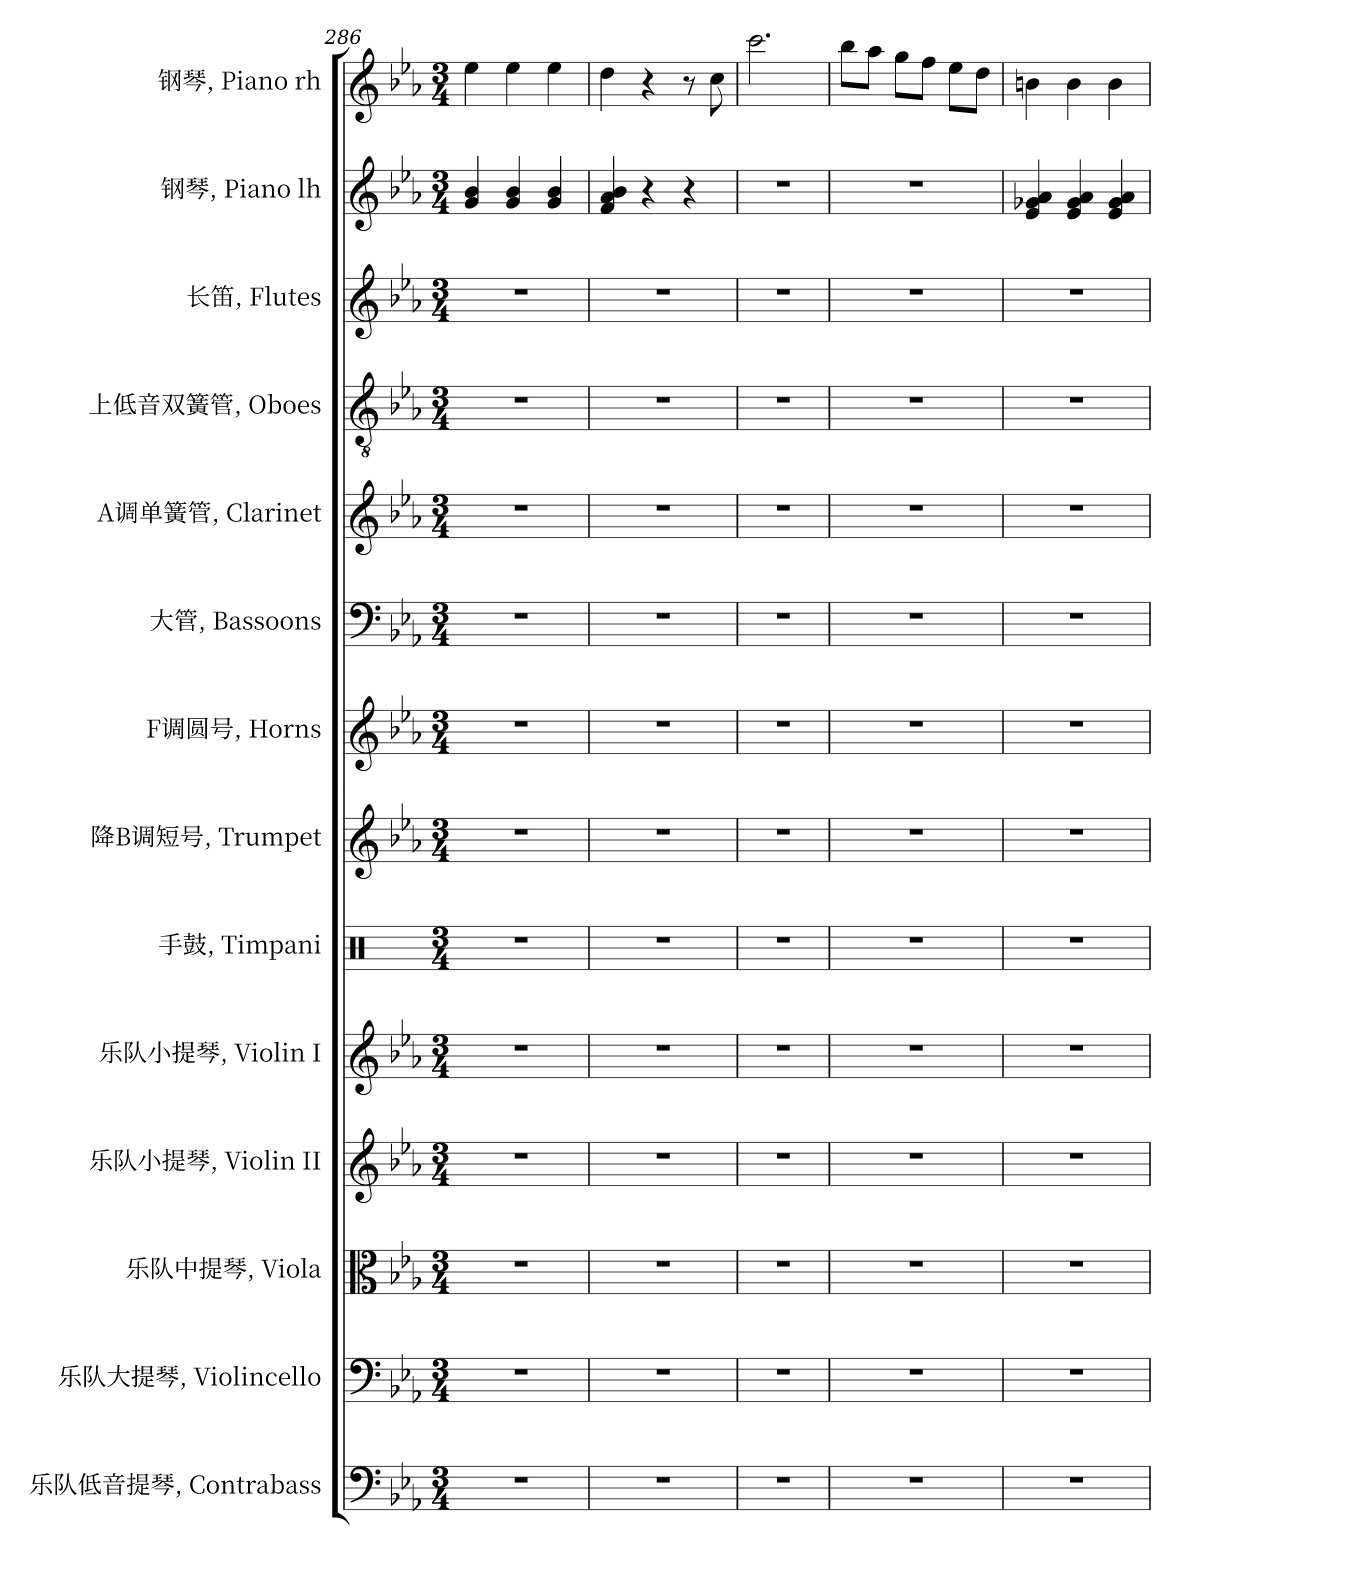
**kern	**kern	**kern	**kern	**kern	**kern	**kern	**kern	**kern	**kern	**kern	**kern	**kern	**kern
*part14	*part13	*part12	*part11	*part10	*part9	*part8	*part7	*part6	*part5	*part4	*part3	*part2	*part1
*staff14	*staff13	*staff12	*staff11	*staff10	*staff9	*staff8	*staff7	*staff6	*staff5	*staff4	*staff3	*staff2	*staff1
*I"乐队低音提琴, Contrabass	*I"乐队大提琴, Violincello	*I"乐队中提琴, Viola	*I"乐队小提琴, Violin II	*I"乐队小提琴, Violin I	*I"手鼓, Timpani	*I"降B调短号, Trumpet	*I"F调圆号, Horns	*I"大管, Bassoons	*I"A调单簧管, Clarinet	*I"上低音双簧管, Oboes	*I"长笛, Flutes	*I"钢琴, Piano lh	*I"钢琴, Piano rh
*I'Cbs.	*	*	*	*	*	*	*I'F Hn.	*I'Bsn.	*I'A Cl.	*	*I'Fl.	*I'Pno.	*I'Pno.
*clefF4	*clefF4	*clefC3	*clefG2	*clefG2	*clefX	*clefG2	*clefG2	*clefF4	*clefG2	*clefGv2	*clefG2	*clefG2	*clefG2
*ITrd7c12	*	*	*	*	*	*ITrd1c2	*ITrd4c7	*	*ITrd2c3	*	*	*	*
*k[b-e-a-]	*k[b-e-a-]	*k[b-e-a-]	*k[b-e-a-]	*k[b-e-a-]	*k[]	*k[b-e-a-d-g-]	*k[b-e-a-d-]	*k[b-e-a-]	*k[]	*k[b-e-a-]	*k[b-e-a-]	*k[b-e-a-]	*k[b-e-a-]
*M3/4	*M3/4	*M3/4	*M3/4	*M3/4	*M3/4	*M3/4	*M3/4	*M3/4	*M3/4	*M3/4	*M3/4	*M3/4	*M3/4
=286	=286	=286	=286	=286	=286	=286	=286	=286	=286	=286	=286	=286	=286
2.r	2.r	2.r	2.r	2.r	2.r	2.r	2.r	2.r	2.r	2.r	2.r	4g/ 4b-/	4ee-\
.	.	.	.	.	.	.	.	.	.	.	.	4g/ 4b-/	4ee-\
.	.	.	.	.	.	.	.	.	.	.	.	4g/ 4b-/	4ee-\
=287	=287	=287	=287	=287	=287	=287	=287	=287	=287	=287	=287	=287	=287
2.r	2.r	2.r	2.r	2.r	2.r	2.r	2.r	2.r	2.r	2.r	2.r	4f/ 4a-/ 4b-/	4dd\
.	.	.	.	.	.	.	.	.	.	.	.	4r	4r
.	.	.	.	.	.	.	.	.	.	.	.	4r	8r
.	.	.	.	.	.	.	.	.	.	.	.	.	8cc\
=288	=288	=288	=288	=288	=288	=288	=288	=288	=288	=288	=288	=288	=288
2.r	2.r	2.r	2.r	2.r	2.r	2.r	2.r	2.r	2.r	2.r	2.r	2.r	2.ccc\
=289	=289	=289	=289	=289	=289	=289	=289	=289	=289	=289	=289	=289	=289
2.r	2.r	2.r	2.r	2.r	2.r	2.r	2.r	2.r	2.r	2.r	2.r	2.r	8bb-\L
.	.	.	.	.	.	.	.	.	.	.	.	.	8aa-\J
.	.	.	.	.	.	.	.	.	.	.	.	.	8gg\L
.	.	.	.	.	.	.	.	.	.	.	.	.	8ff\J
.	.	.	.	.	.	.	.	.	.	.	.	.	8ee-\L
.	.	.	.	.	.	.	.	.	.	.	.	.	8dd\J
!!LO:PB:g=z
=290	=290	=290	=290	=290	=290	=290	=290	=290	=290	=290	=290	=290	=290
*	*	*	*	*	*	*	*	*	*	*	*	*	*MM125
2.r	2.r	2.r	2.r	2.r	2.r	2.r	2.r	2.r	2.r	2.r	2.r	4e-/ 4g-X/ 4a-/	4bn\
*	*	*	*	*	*	*	*	*	*	*	*	*	*MM115
.	.	.	.	.	.	.	.	.	.	.	.	4e-/ 4g-/ 4a-/	4b\
*	*	*	*	*	*	*	*	*	*	*	*	*	*MM105
.	.	.	.	.	.	.	.	.	.	.	.	4e-/ 4g-/ 4a-/	4b\
=	=	=	=	=	=	=	=	=	=	=	=	=	=
*-	*-	*-	*-	*-	*-	*-	*-	*-	*-	*-	*-	*-	*-
